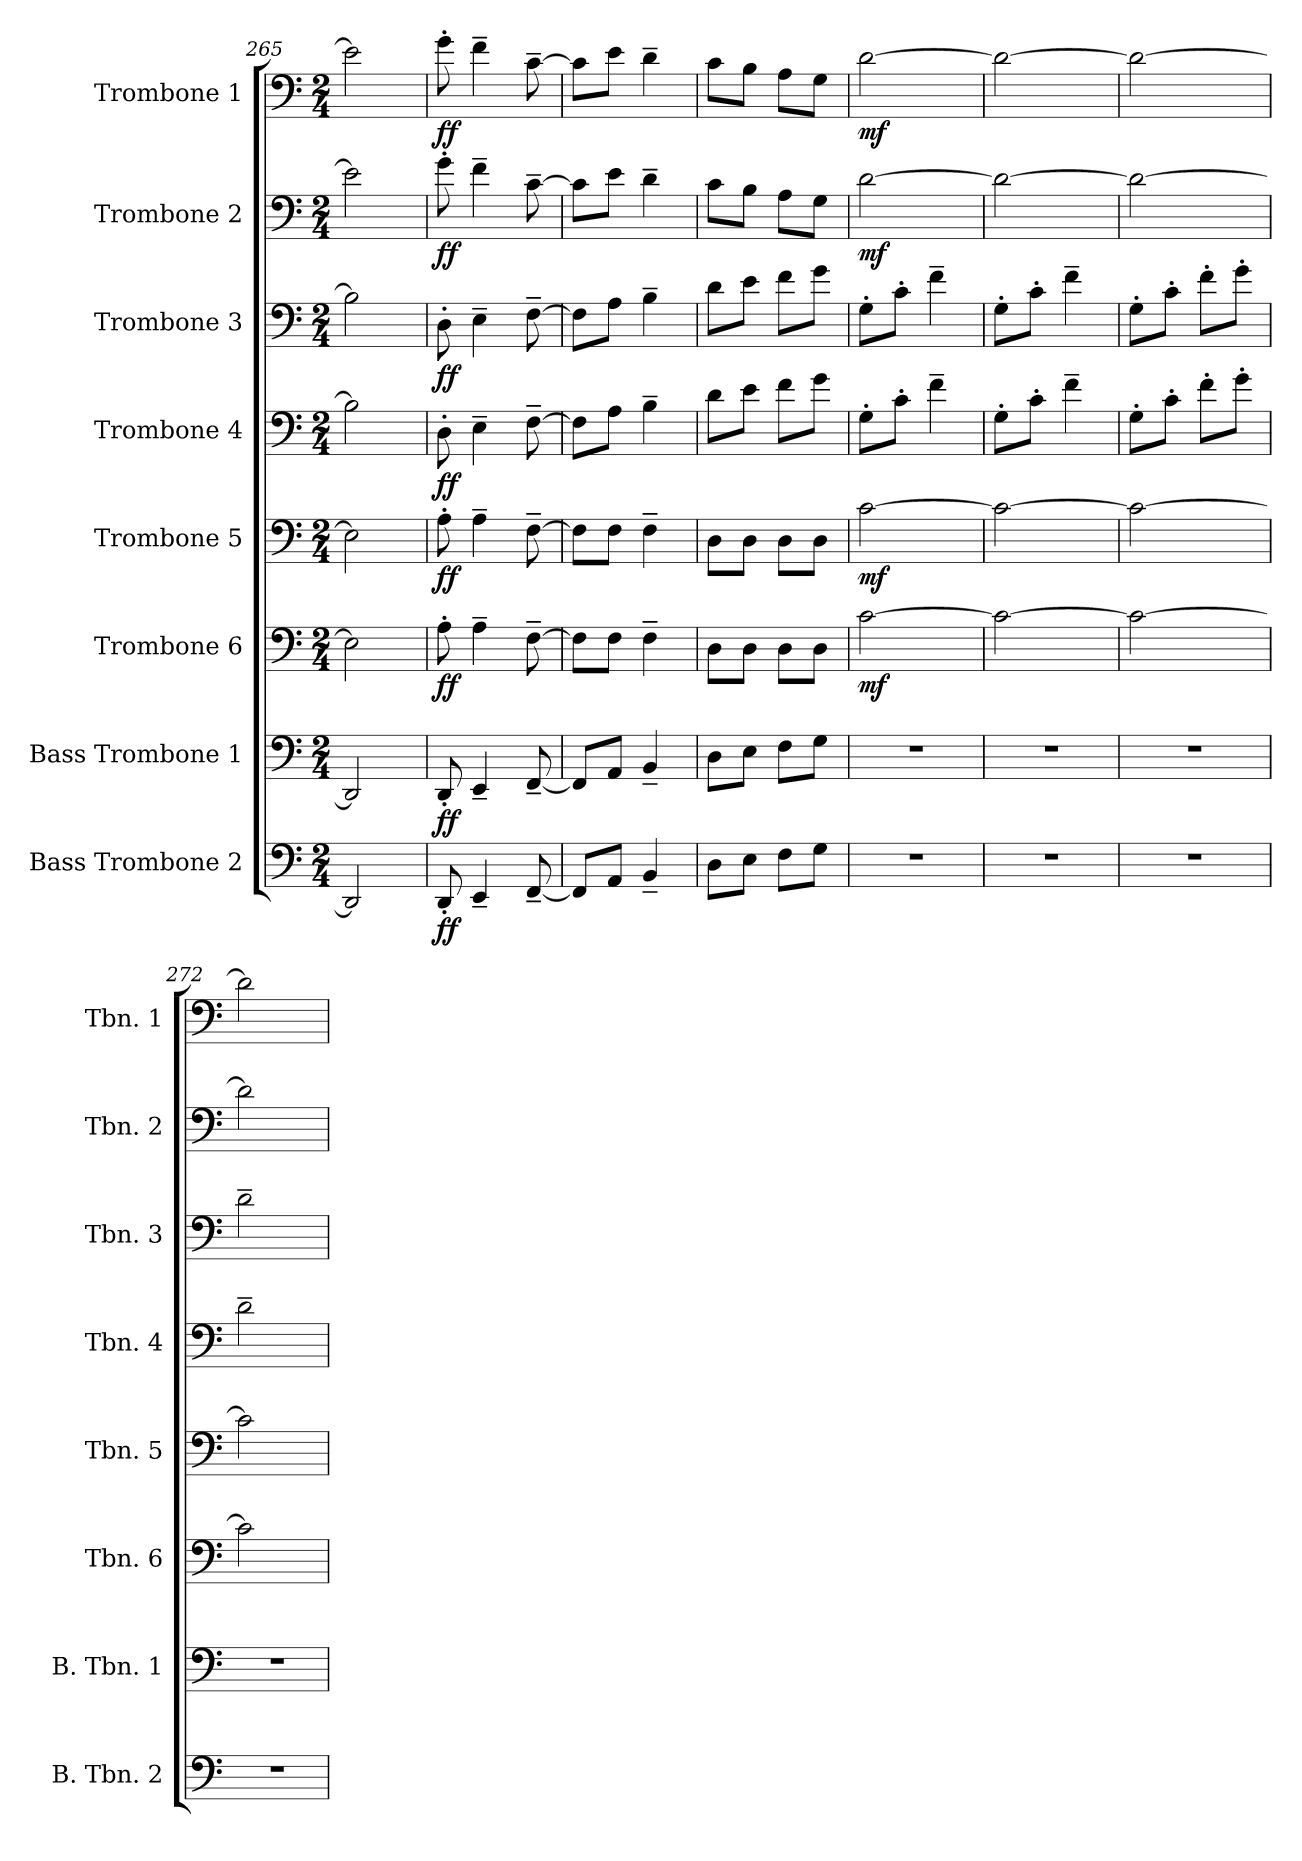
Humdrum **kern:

**kern	**dynam	**kern	**dynam	**kern	**dynam	**kern	**dynam	**kern	**dynam	**kern	**dynam	**kern	**dynam	**kern	**dynam
*part8	*part8	*part7	*part7	*part6	*part6	*part5	*part5	*part4	*part4	*part3	*part3	*part2	*part2	*part1	*part1
*staff8	*staff8	*staff7	*staff7	*staff6	*staff6	*staff5	*staff5	*staff4	*staff4	*staff3	*staff3	*staff2	*staff2	*staff1	*staff1
*I"Bass Trombone 2	*	*I"Bass Trombone 1	*	*I"Trombone 6	*	*I"Trombone 5	*	*I"Trombone 4	*	*I"Trombone 3	*	*I"Trombone 2	*	*I"Trombone 1	*
*I'B. Tbn. 2	*	*I'B. Tbn. 1	*	*I'Tbn. 6	*	*I'Tbn. 5	*	*I'Tbn. 4	*	*I'Tbn. 3	*	*I'Tbn. 2	*	*I'Tbn. 1	*
*clefF4	*	*clefF4	*	*clefF4	*	*clefF4	*	*clefF4	*	*clefF4	*	*clefF4	*	*clefF4	*
*k[]	*	*k[]	*	*k[]	*	*k[]	*	*k[]	*	*k[]	*	*k[]	*	*k[]	*
*M2/4	*	*M2/4	*	*M2/4	*	*M2/4	*	*M2/4	*	*M2/4	*	*M2/4	*	*M2/4	*
=265	=265	=265	=265	=265	=265	=265	=265	=265	=265	=265	=265	=265	=265	=265	=265
2DD-/]	.	2DD-/]	.	2E\]	.	2E\]	.	2B\]	.	2B\]	.	2e\]	.	2e\]	.
=266	=266	=266	=266	=266	=266	=266	=266	=266	=266	=266	=266	=266	=266	=266	=266
!	!LO:DY:b	!	!LO:DY:b	!	!LO:DY:b	!	!LO:DY:b	!	!LO:DY:b	!	!LO:DY:b	!	!LO:DY:b	!	!LO:DY:b
8DD'/	ff	8DD'/	ff	8A'\	ff	8A'\	ff	8D'\	ff	8D'\	ff	8g'\	ff	8g'\	ff
4EE~/	.	4EE~/	.	4A~\	.	4A~\	.	4E~\	.	4E~\	.	4f~\	.	4f~\	.
[8FF~/	.	[8FF~/	.	[8F~\	.	[8F~\	.	[8F~\	.	[8F~\	.	[8c~\	.	[8c~\	.
=267	=267	=267	=267	=267	=267	=267	=267	=267	=267	=267	=267	=267	=267	=267	=267
8FF/L]	.	8FF/L]	.	8F\L]	.	8F\L]	.	8F\L]	.	8F\L]	.	8c\L]	.	8c\L]	.
8AA/J	.	8AA/J	.	8F\J	.	8F\J	.	8A\J	.	8A\J	.	8e\J	.	8e\J	.
4BB~/	.	4BB~/	.	4F~\	.	4F~\	.	4B~\	.	4B~\	.	4d~\	.	4d~\	.
=268	=268	=268	=268	=268	=268	=268	=268	=268	=268	=268	=268	=268	=268	=268	=268
8D\L	.	8D\L	.	8D\L	.	8D\L	.	8d\L	.	8d\L	.	8c\L	.	8c\L	.
8E\J	.	8E\J	.	8D\J	.	8D\J	.	8e\J	.	8e\J	.	8B\J	.	8B\J	.
8F\L	.	8F\L	.	8D\L	.	8D\L	.	8f\L	.	8f\L	.	8A\L	.	8A\L	.
8G\J	.	8G\J	.	8D\J	.	8D\J	.	8g\J	.	8g\J	.	8G\J	.	8G\J	.
!!LO:PB:g=z
=269	=269	=269	=269	=269	=269	=269	=269	=269	=269	=269	=269	=269	=269	=269	=269
!	!	!	!	!	!LO:DY:b	!	!LO:DY:b	!	!	!	!	!	!LO:DY:b	!	!LO:DY:b
2r	.	2r	.	[2c\	mf	[2c\	mf	8G'\L	.	8G'\L	.	[2d\	mf	[2d\	mf
.	.	.	.	.	.	.	.	8c'\J	.	8c'\J	.	.	.	.	.
.	.	.	.	.	.	.	.	4f~\	.	4f~\	.	.	.	.	.
=270	=270	=270	=270	=270	=270	=270	=270	=270	=270	=270	=270	=270	=270	=270	=270
2r	.	2r	.	2c\_	.	2c\_	.	8G'\L	.	8G'\L	.	2d\_	.	2d\_	.
.	.	.	.	.	.	.	.	8c'\J	.	8c'\J	.	.	.	.	.
.	.	.	.	.	.	.	.	4f~\	.	4f~\	.	.	.	.	.
=271	=271	=271	=271	=271	=271	=271	=271	=271	=271	=271	=271	=271	=271	=271	=271
2r	.	2r	.	2c\_	.	2c\_	.	8G'\L	.	8G'\L	.	2d\_	.	2d\_	.
.	.	.	.	.	.	.	.	8c'\J	.	8c'\J	.	.	.	.	.
.	.	.	.	.	.	.	.	8f'\L	.	8f'\L	.	.	.	.	.
.	.	.	.	.	.	.	.	8g'\J	.	8g'\J	.	.	.	.	.
=272	=272	=272	=272	=272	=272	=272	=272	=272	=272	=272	=272	=272	=272	=272	=272
2r	.	2r	.	2c\]	.	2c\]	.	2d~\	.	2d~\	.	2d\]	.	2d\]	.
=	=	=	=	=	=	=	=	=	=	=	=	=	=	=	=
*-	*-	*-	*-	*-	*-	*-	*-	*-	*-	*-	*-	*-	*-	*-	*-
